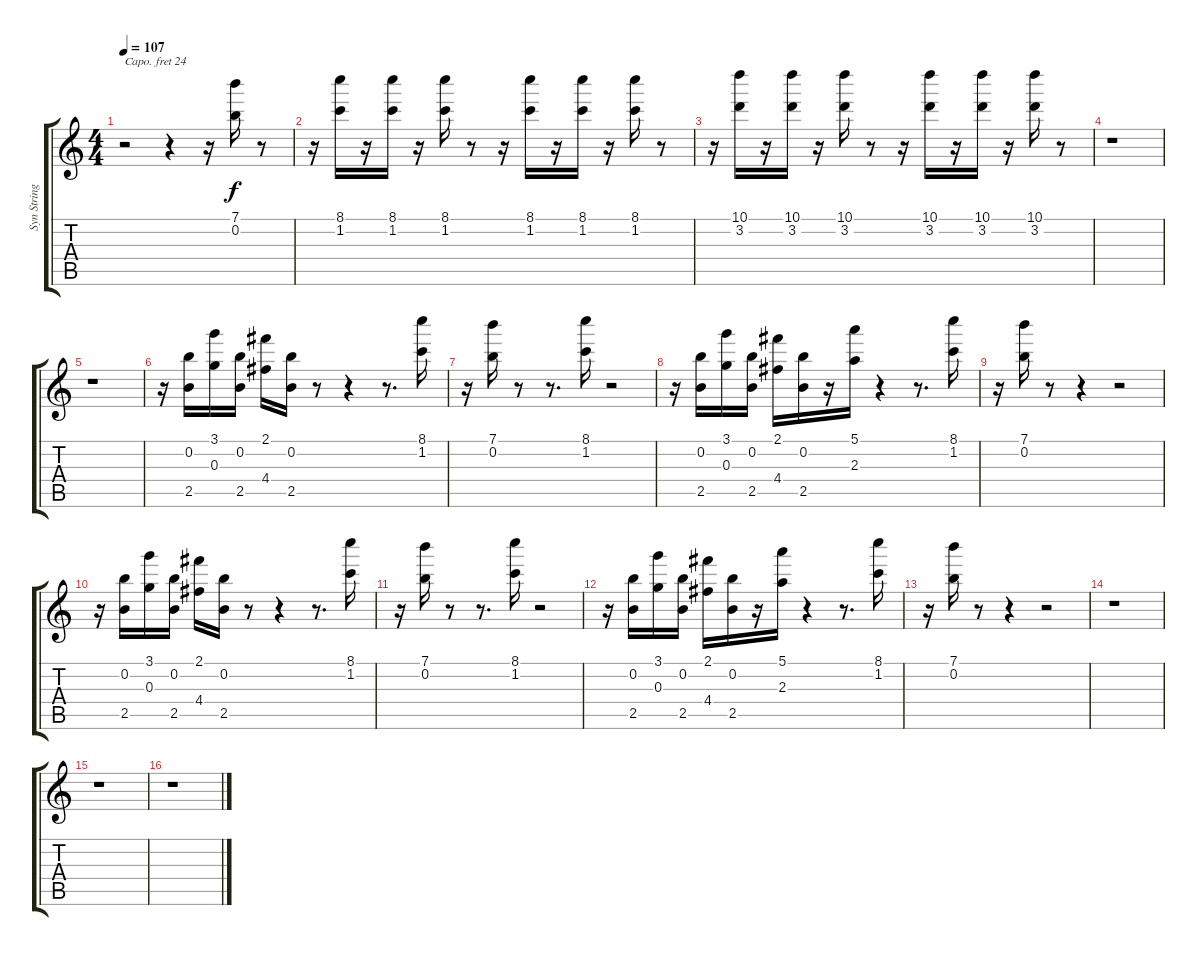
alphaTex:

\track ("Syn Strings" "Syn String") {instrument synthbrass1}
\staff {score tabs}
\capo 24
\tuning (E4 B3 G3 D3 A2 E2) {hide}
\ts (4 4)
\tempo 107
\clef g2
\ks c
r.2{dy f} r.4 r.16 (7.1 0.2).16 r.8 |
r.16 (8.1 1.2).16 r.16 (8.1 1.2).16 r.16 (8.1 1.2).16 r.8 r.16 (8.1 1.2).16 r.16 (8.1 1.2).16 r.16 (8.1 1.2).16 r.8 |
r.16 (10.1 3.2).16 r.16 (10.1 3.2).16 r.16 (10.1 3.2).16 r.8 r.16 (10.1 3.2).16 r.16 (10.1 3.2).16 r.16 (10.1 3.2).16 r.8 |
r.1 |
r.1 |
r.16 (0.2 2.5).16 (3.1 0.3).16 (0.2 2.5).16 (2.1 4.4).16 (0.2 2.5).16 r.8 r.4 r.8{d} (8.1 1.2).16 |
r.16 (7.1 0.2).16 r.8 r.8{d} (8.1 1.2).16 r.2 |
r.16 (0.2 2.5).16 (3.1 0.3).16 (0.2 2.5).16 (2.1 4.4).16 (0.2 2.5).16 r.16 (5.1 2.3).16 r.4 r.8{d} (8.1 1.2).16 |
r.16 (7.1 0.2).16 r.8 r.4 r.2 |
r.16 (0.2 2.5).16 (3.1 0.3).16 (0.2 2.5).16 (2.1 4.4).16 (0.2 2.5).16 r.8 r.4 r.8{d} (8.1 1.2).16 |
r.16 (7.1 0.2).16 r.8 r.8{d} (8.1 1.2).16 r.2 |
r.16 (0.2 2.5).16 (3.1 0.3).16 (0.2 2.5).16 (2.1 4.4).16 (0.2 2.5).16 r.16 (5.1 2.3).16 r.4 r.8{d} (8.1 1.2).16 |
r.16 (7.1 0.2).16 r.8 r.4 r.2 |
r.1 |
r.1 |
r.1
